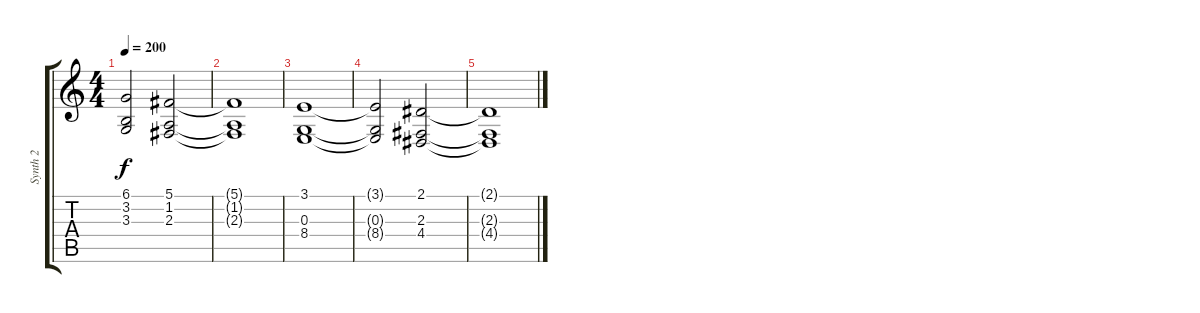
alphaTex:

\track ("Synth 2" "Synth 2") {instrument stringensemble1}
\staff {score tabs}
\tuning (Db4 Ab3 E3 B2 Gb2 B1) {hide}
\ts (4 4)
\tempo 200
\clef g2
\ks c
(6.1{t} 3.2{t} 3.3{t}).2{dy f} (5.1 1.2 2.3).2 |
(5.1{t} 1.2{t} 2.3{t}).1 |
(3.1 0.3 8.4).1 |
(3.1{t} 0.3{t} 8.4{t}).2 (2.1 2.3 4.4).2 |
(2.1{t} 2.3{t} 4.4{t}).1
